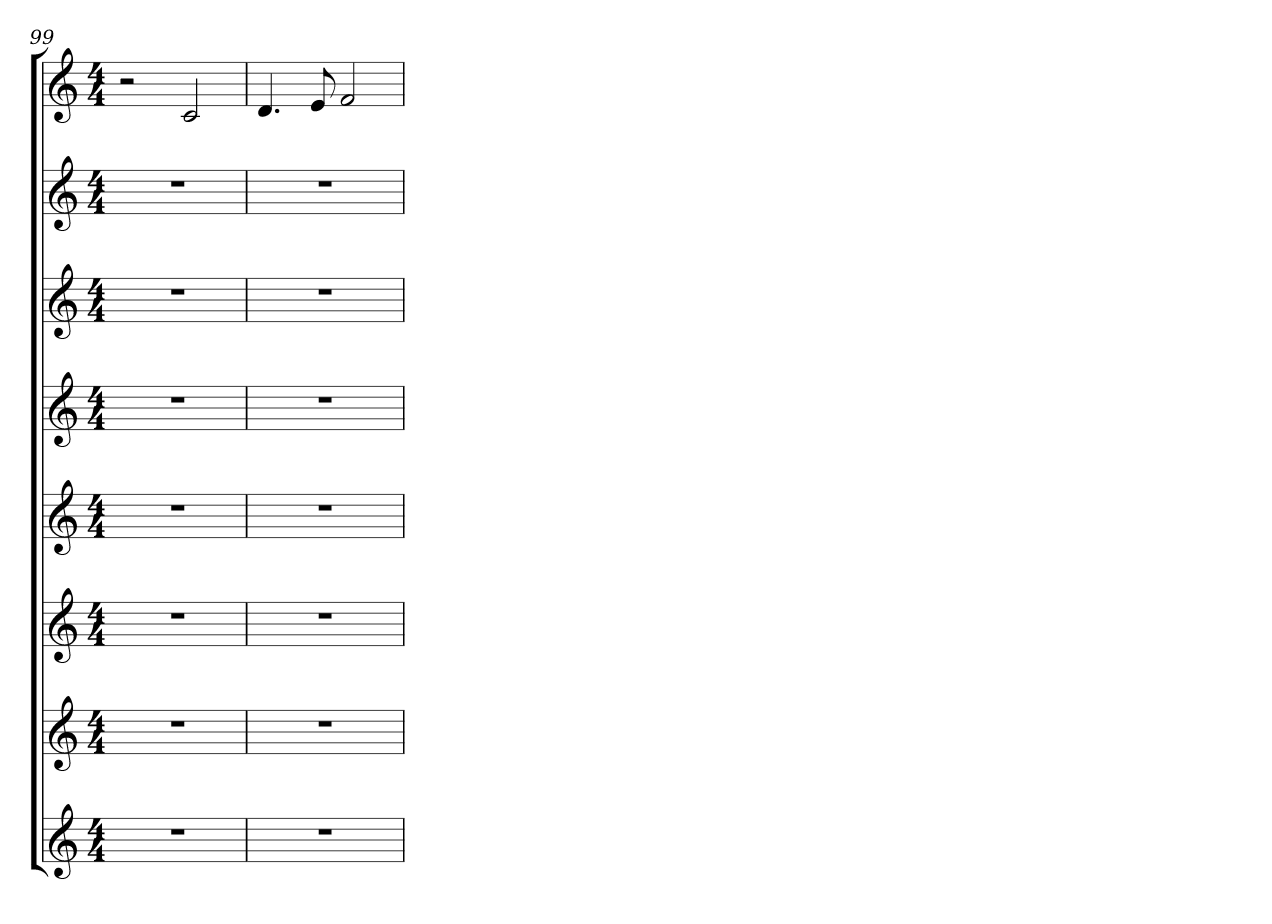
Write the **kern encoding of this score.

**kern	**kern	**kern	**kern	**kern	**kern	**kern	**kern
*part8	*part7	*part6	*part5	*part4	*part3	*part2	*part1
*staff8	*staff7	*staff6	*staff5	*staff4	*staff3	*staff2	*staff1
*clefG2	*clefG2	*clefG2	*clefG2	*clefG2	*clefG2	*clefG2	*clefG2
*k[]	*k[]	*k[]	*k[]	*k[]	*k[]	*k[]	*k[]
*M4/4	*M4/4	*M4/4	*M4/4	*M4/4	*M4/4	*M4/4	*M4/4
=99	=99	=99	=99	=99	=99	=99	=99
1r	1r	1r	1r	1r	1r	1r	2r
.	.	.	.	.	.	.	2c/
=100	=100	=100	=100	=100	=100	=100	=100
1r	1r	1r	1r	1r	1r	1r	4.d/
.	.	.	.	.	.	.	8e/
.	.	.	.	.	.	.	2f/
=	=	=	=	=	=	=	=
*-	*-	*-	*-	*-	*-	*-	*-
